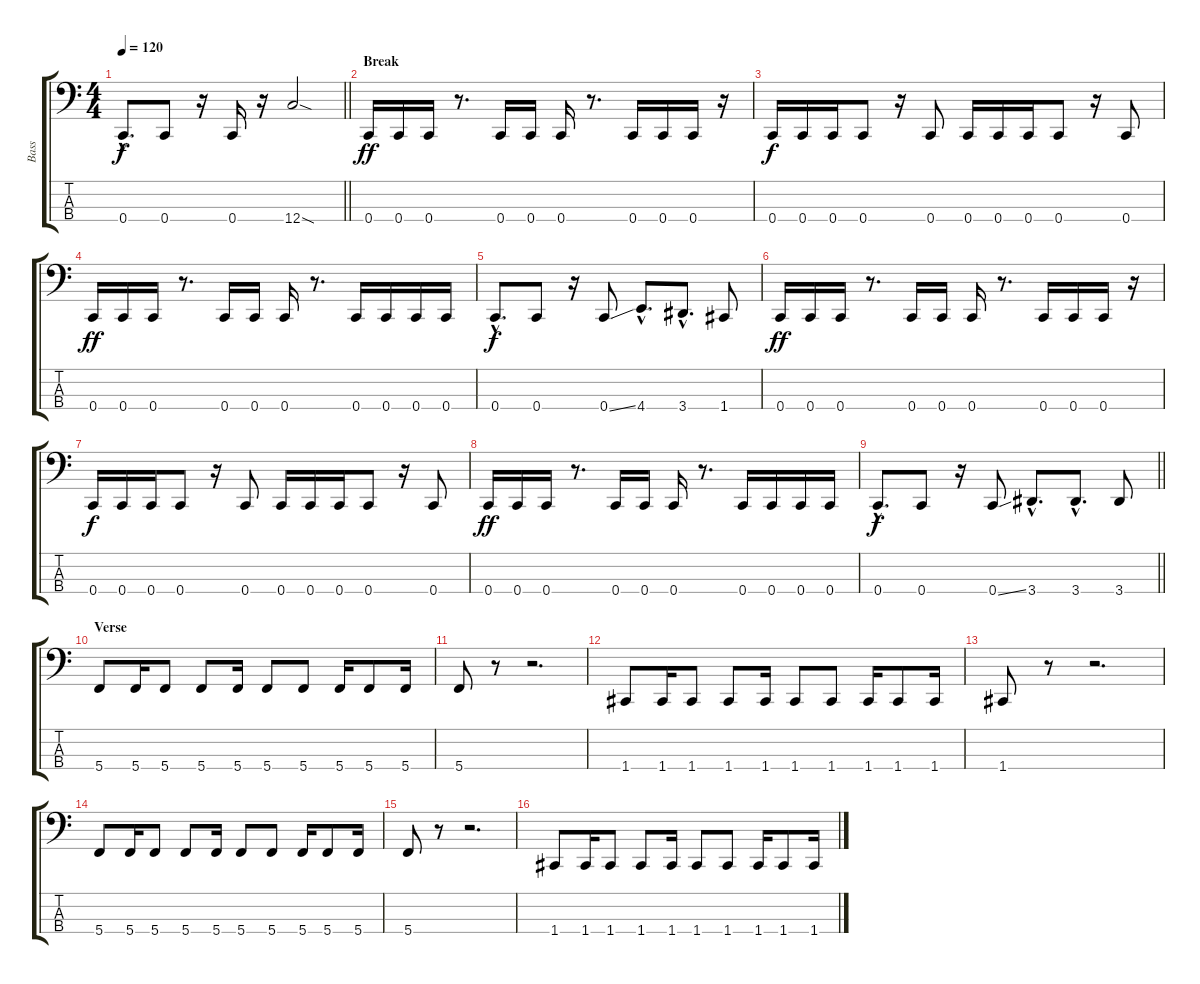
\track ("Bass" "Bass") {instrument electricbassfinger}
\staff {score tabs}
\tuning (F2 C2 G1 C1) {hide}
\ts (4 4)
\tempo 120
\clef f4
\barLineRight lightlight
\ks c
0.4{hac}.8{d dy f} 0.4.8 r.16 0.4.16 r.16 12.4{sod}.2 |
\section ("" "Break")
0.4.16{dy ff} 0.4.16 0.4.16 r.8{d} 0.4.16 0.4.16 0.4.16 r.8{d} 0.4.16 0.4.16 0.4.16 r.16 |
0.4.16{dy f} 0.4.16 0.4.16 0.4.8 r.16 0.4.8 0.4.16 0.4.16 0.4.16 0.4.8 r.16 0.4.8 |
0.4.16{dy ff} 0.4.16 0.4.16 r.8{d} 0.4.16 0.4.16 0.4.16 r.8{d} 0.4.16 0.4.16 0.4.16 0.4.16 |
0.4{hac}.8{d dy f} 0.4.8 r.16 0.4{ss}.8 4.4{hac}.8{d} 3.4{hac}.8{d} 1.4.8 |
0.4.16{dy ff} 0.4.16 0.4.16 r.8{d} 0.4.16 0.4.16 0.4.16 r.8{d} 0.4.16 0.4.16 0.4.16 r.16 |
0.4.16{dy f} 0.4.16 0.4.16 0.4.8 r.16 0.4.8 0.4.16 0.4.16 0.4.16 0.4.8 r.16 0.4.8 |
0.4.16{dy ff} 0.4.16 0.4.16 r.8{d} 0.4.16 0.4.16 0.4.16 r.8{d} 0.4.16 0.4.16 0.4.16 0.4.16 |
\barLineRight lightlight
0.4{hac}.8{d dy f} 0.4.8 r.16 0.4{ss}.8 3.4{hac}.8{d} 3.4{hac}.8{d} 3.4.8 |
\section ("" "Verse")
5.4.8 5.4.16 5.4.8 5.4.8 5.4.16 5.4.8 5.4.8 5.4.16 5.4.8 5.4.16 |
5.4.8 r.8 r.2{d} |
1.4.8 1.4.16 1.4.8 1.4.8 1.4.16 1.4.8 1.4.8 1.4.16 1.4.8 1.4.16 |
1.4.8 r.8 r.2{d} |
5.4.8 5.4.16 5.4.8 5.4.8 5.4.16 5.4.8 5.4.8 5.4.16 5.4.8 5.4.16 |
5.4.8 r.8 r.2{d} |
1.4.8 1.4.16 1.4.8 1.4.8 1.4.16 1.4.8 1.4.8 1.4.16 1.4.8 1.4.16
